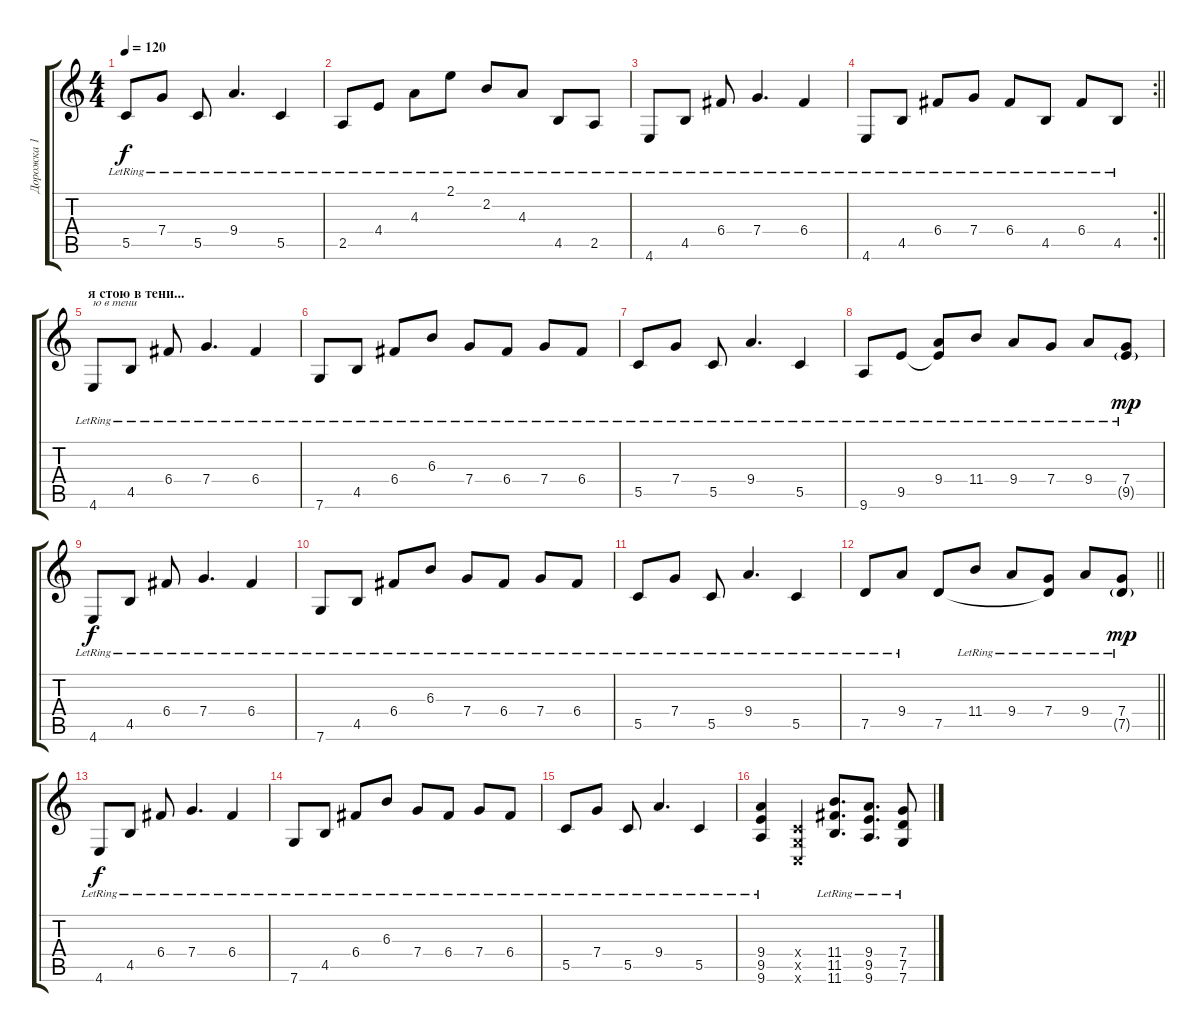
\track ("Дорожка 1" "Дорожка 1") {instrument acousticguitarsteel}
\staff {score tabs}
\tuning (D4 A3 F3 C3 G2 C2) {hide}
\ts (4 4)
\tempo 120
\clef g2
\ks c
5.5{lr}.8{dy f instrument acousticguitarsteel} 7.4{lr}.8 5.5{lr}.8 9.4{lr}.4{d} 5.5{lr}.4 |
2.5{lr}.8 4.4{lr}.8 4.3{lr}.8 2.1{lr}.8 2.2{lr}.8 4.3{lr}.8 4.5{lr}.8 2.5{lr}.8 |
4.6{lr}.8 4.5{lr}.8 6.4{lr}.8 7.4{lr}.4{d} 6.4{lr}.4 |
\rc 2
\barLineRight lightlight
4.6{lr}.8 4.5{lr}.8 6.4{lr}.8 7.4{lr}.8 6.4{lr}.8 4.5{lr}.8 6.4{lr}.8 4.5{lr}.8 |
\section ("" "я стою в тени...")
4.6{lr}.8{txt "ю в тени"} 4.5{lr}.8 6.4{lr}.8 7.4{lr}.4{d} 6.4{lr}.4 |
7.6{lr}.8 4.5{lr}.8 6.4{lr}.8 6.3{lr}.8 7.4{lr}.8 6.4{lr}.8 7.4{lr}.8 6.4{lr}.8 |
5.5{lr}.8 7.4{lr}.8 5.5{lr}.8 9.4{lr}.4{d} 5.5{lr}.4 |
9.6{lr}.8 9.5{lr}.8 (9.4{lr} 9.5{t}).8 11.4{lr}.8 9.4{lr}.8 7.4{lr}.8 9.4{lr}.8 (7.4{lr} 9.5{g lr}).8{dy mp} |
4.6{lr}.8{dy f} 4.5{lr}.8 6.4{lr}.8 7.4{lr}.4{d} 6.4{lr}.4 |
7.6{lr}.8 4.5{lr}.8 6.4{lr}.8 6.3{lr}.8 7.4{lr}.8 6.4{lr}.8 7.4{lr}.8 6.4{lr}.8 |
5.5{lr}.8 7.4{lr}.8 5.5{lr}.8 9.4{lr}.4{d} 5.5{lr}.4 |
\barLineRight lightlight
7.5{lr}.8 9.4{lr}.8 7.5.8 11.4{lr}.8 9.4{lr}.8 (7.4{lr} 7.5{t}).8 9.4{lr}.8 (7.4{lr} 7.5{g}).8{dy mp} |
4.6{lr}.8{dy f} 4.5{lr}.8 6.4{lr}.8 7.4{lr}.4{d} 6.4{lr}.4 |
7.6{lr}.8 4.5{lr}.8 6.4{lr}.8 6.3{lr}.8 7.4{lr}.8 6.4{lr}.8 7.4{lr}.8 6.4{lr}.8 |
5.5{lr}.8 7.4{lr}.8 5.5{lr}.8 9.4{lr}.4{d} 5.5{lr}.4 |
(9.4{lr} 9.5{lr} 9.6{lr}).4 (0.4{x} 0.5{x} 0.6{x}).4 (11.4{lr} 11.5{lr} 11.6{lr}).8{d} (9.4{lr} 9.5{lr} 9.6{lr}).8{d} (7.4 7.5 7.6{lr}).8
